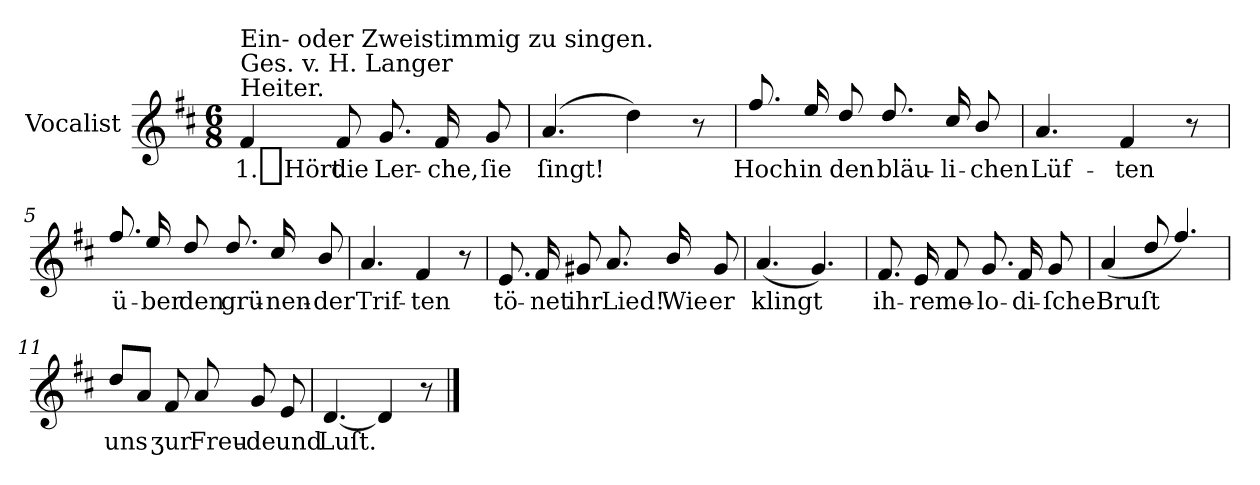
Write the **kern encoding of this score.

**kern	**text
*part1	*part1
*staff1	*staff1
*I"Vocalist	*
*k[f#c#]	*
*D:	*
*M6/8	*
=1	=1
!LO:TX:a:t=Heiter.	!
!LO:TX:a:t=Ges. v. H. Langer	!
!LO:TX:a:t=Ein- oder Zweistimmig zu singen.	!
4f#	1._Hört
8f#	die
8.g	Ler-
16f#	-che,
8g	ſie
=2	=2
(4.a	ſingt!
4dd)	.
8r	.
=3	=3
8.ff#/	Hoch
16ee/	in
8dd/	den
8.dd/	bläu-
16cc#/	-li-
8b/	-chen
=4	=4
4.a	Lüf-
4f#	-ten
8r	.
=5	=5
8.ff#/	ü-
16ee/	-ber
8dd/	den
8.dd/	grü-
16cc#/	-nen-
8b/	-der
=6	=6
4.a	Trif-
4f#	-ten
8r	.
=7	=7
8.e	tö-
16f#	-net
8g#X	ihr
8.a	Lied!
16b/	Wie
8g#	er
=8	=8
(4.a	klingt
4.g)	.
=9	=9
8.f#	ih-
16e	-re
8f#	me-
8.g	-lo-
16f#	-di-
8g	-ſche
=10	=10
(4a	Bruſt
8dd/	.
4.ff#/)	.
=11	=11
8dd/L	uns
8aJ	.
8f#	ʒur
8a	Freu-
8g	-de
8e	und
=12	=12
[4.d	Luſt.
4d]	.
8r	.
==	==
*-	*-
